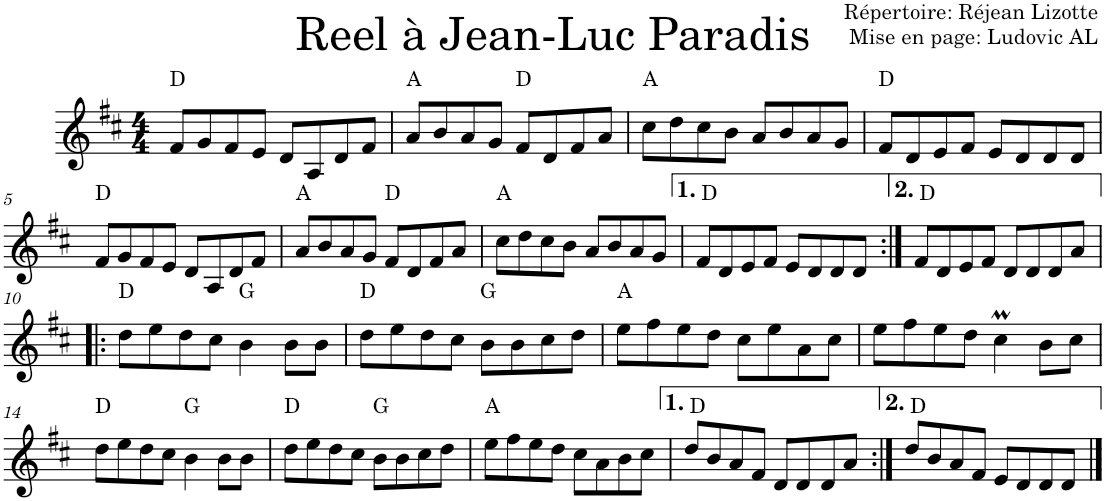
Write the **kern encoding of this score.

**kern	**harte
*part1	*part1
*staff1	*
*I"Violon	*
*I'Vln.	*
*clefG2	*
*k[f#c#]	*
*M4/4	*
=1	=1
8f#/L	D:maj
8g/	.
8f#/	.
8e/J	.
8d/L	.
8A/	.
8d/	.
8f#/J	.
=2	=2
8a/L	A:maj
8b/	.
8a/	.
8g/J	.
8f#/L	D:maj
8d/	.
8f#/	.
8a/J	.
=3	=3
8cc#\L	A:maj
8dd\	.
8cc#\	.
8b\J	.
8a/L	.
8b/	.
8a/	.
8g/J	.
=4	=4
8f#/L	D:maj
8d/	.
8e/	.
8f#/J	.
8e/L	.
8d/	.
8d/	.
8d/J	.
!!LO:LB:g=z
=5	=5
8f#/L	D:maj
8g/	.
8f#/	.
8e/J	.
8d/L	.
8A/	.
8d/	.
8f#/J	.
=6	=6
8a/L	A:maj
8b/	.
8a/	.
8g/J	.
8f#/L	D:maj
8d/	.
8f#/	.
8a/J	.
=7	=7
8cc#\L	A:maj
8dd\	.
8cc#\	.
8b\J	.
8a/L	.
8b/	.
8a/	.
8g/J	.
=8	=8
8f#/L	D:maj
8d/	.
8e/	.
8f#/J	.
8e/L	.
8d/	.
8d/	.
8d/J	.
=9:|!	=9:|!
8f#/L	D:maj
8d/	.
8e/	.
8f#/J	.
8d/L	.
8d/	.
8d/	.
8a/J	.
!!LO:LB:g=z
=10!|:	=10!|:
8dd\L	D:maj
8ee\	.
8dd\	.
8cc#\J	.
4b\	G:maj
8b\L	.
8b\J	.
=11	=11
8dd\L	D:maj
8ee\	.
8dd\	.
8cc#\J	.
8b\L	G:maj
8b\	.
8cc#\	.
8dd\J	.
=12	=12
8ee\L	A:maj
8ff#\	.
8ee\	.
8dd\J	.
8cc#\L	.
8ee\	.
8a\	.
8cc#\J	.
=13	=13
8ee\L	.
8ff#\	.
8ee\	.
8dd\J	.
4cc#m\	.
8b\L	.
8cc#\J	.
!!LO:LB:g=z
=14	=14
8dd\L	D:maj
8ee\	.
8dd\	.
8cc#\J	.
4b\	G:maj
8b\L	.
8b\J	.
=15	=15
8dd\L	D:maj
8ee\	.
8dd\	.
8cc#\J	.
8b\L	G:maj
8b\	.
8cc#\	.
8dd\J	.
=16	=16
8ee\L	A:maj
8ff#\	.
8ee\	.
8dd\J	.
8cc#\L	.
8a\	.
8b\	.
8cc#\J	.
=17	=17
8dd/L	D:maj
8b/	.
8a/	.
8f#/J	.
8d/L	.
8d/	.
8d/	.
8a/J	.
=18:|!	=18:|!
8dd/L	D:maj
8b/	.
8a/	.
8f#/J	.
8e/L	.
8d/	.
8d/	.
8d/J	.
==	==
*-	*-
